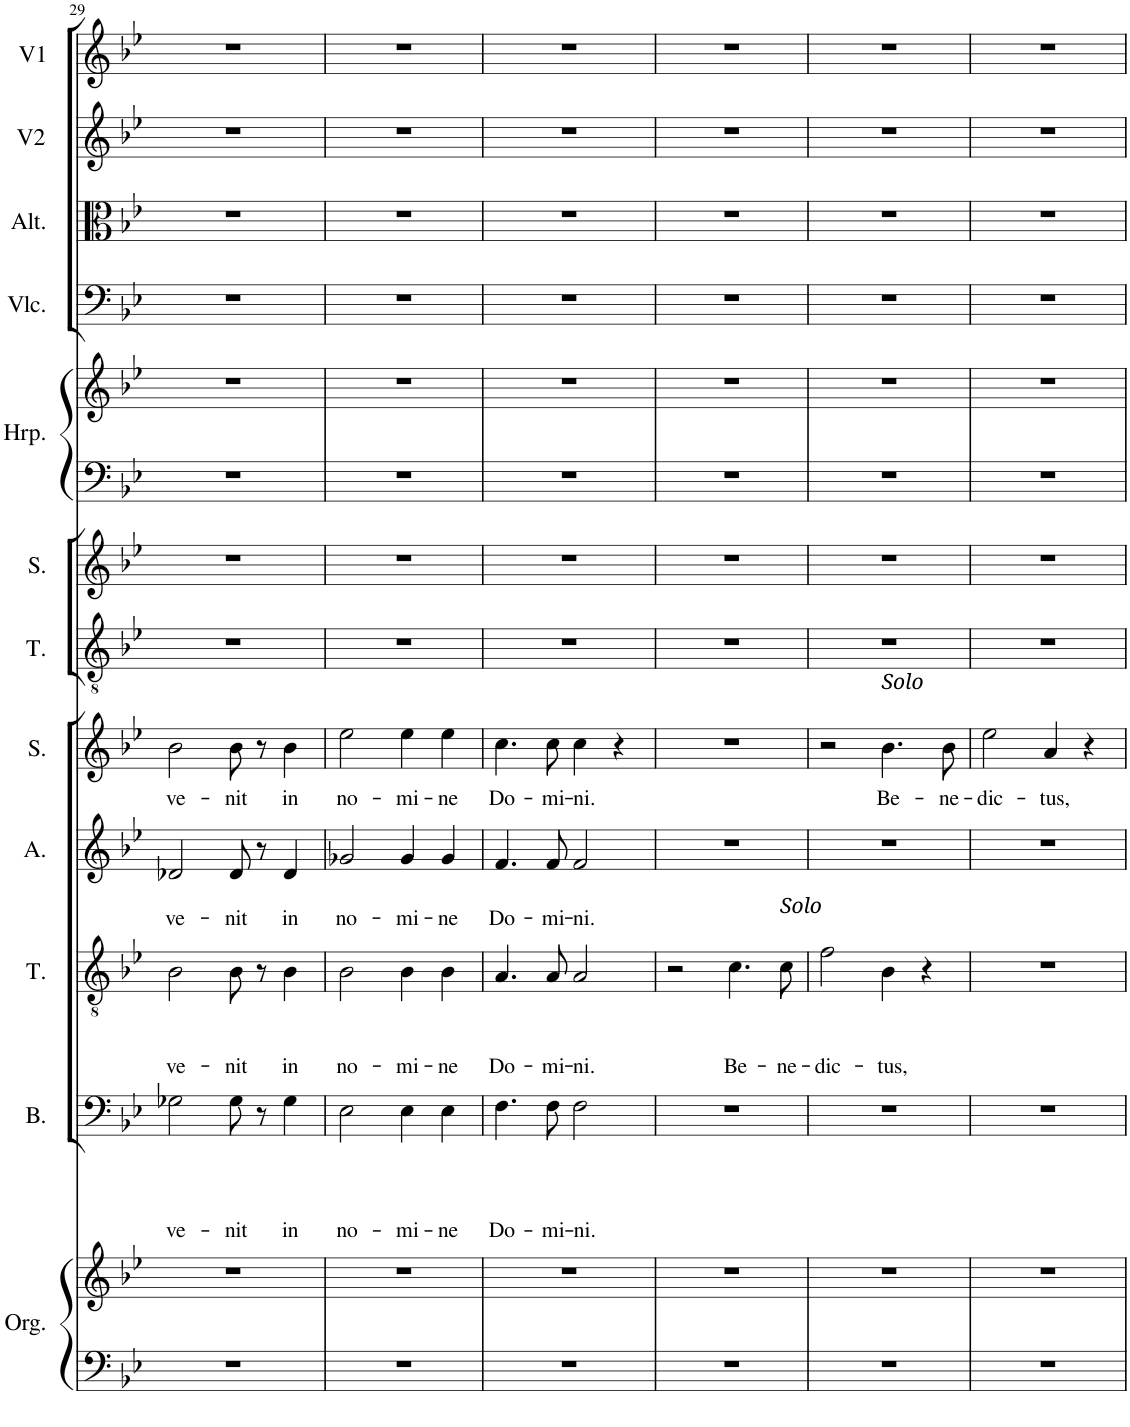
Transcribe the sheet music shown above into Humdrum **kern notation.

**kern	**kern	**kern	**text	**text	**text	**text	**kern	**text	**text	**text	**kern	**text	**text	**kern	**text	**kern	**kern	**kern	**kern	**kern	**kern	**kern	**kern
*part12	*part12	*part11	*part11	*part11	*part11	*part11	*part10	*part10	*part10	*part10	*part9	*part9	*part9	*part8	*part8	*part7	*part6	*part5	*part5	*part4	*part3	*part2	*part1
*staff14	*staff13	*staff12	*staff12	*staff12	*staff12	*staff12	*staff11	*staff11	*staff11	*staff11	*staff10	*staff10	*staff10	*staff9	*staff9	*staff8	*staff7	*staff6	*staff5	*staff4	*staff3	*staff2	*staff1
*I"Orgue	*	*I"Bass	*	*	*	*	*I"Ténor	*	*	*	*I"Alto	*	*	*I"Soprano	*	*I"Ténor Solo	*I"Soprano Solo	*I"Harpe	*	*I"Violoncelle	*I"Alto	*I"Violon 2	*I"Violon 1
*I'Org.	*	*I'B.	*	*	*	*	*I'T.	*	*	*	*I'A.	*	*	*I'S.	*	*I'T.	*I'S.	*I'Hrp.	*	*I'Vlc.	*I'Alt.	*I'V2	*I'V1
!!LO:PB:g=z
*clefF4	*clefG2	*clefF4	*	*	*	*	*clefGv2	*	*	*	*clefG2	*	*	*clefG2	*	*clefGv2	*clefG2	*clefF4	*clefG2	*clefF4	*clefC3	*clefG2	*clefG2
*k[b-e-]	*k[b-e-]	*k[b-e-]	*	*	*	*	*k[b-e-]	*	*	*	*k[b-e-]	*	*	*k[b-e-]	*	*k[b-e-]	*k[b-e-]	*k[b-e-]	*k[b-e-]	*k[b-e-]	*k[b-e-]	*k[b-e-]	*k[b-e-]
*M4/4	*M4/4	*M4/4	*	*	*	*	*M4/4	*	*	*	*M4/4	*	*	*M4/4	*	*M4/4	*M4/4	*M4/4	*M4/4	*M4/4	*M4/4	*M4/4	*M4/4
=29	=29	=29	=29	=29	=29	=29	=29	=29	=29	=29	=29	=29	=29	=29	=29	=29	=29	=29	=29	=29	=29	=29	=29
!	!	!	!	!	!	!LO:LY:b	!	!	!	!LO:LY:b	!	!	!LO:LY:b	!	!LO:LY:b	!	!	!	!	!	!	!	!
1r	1r	2G-X\	.	.	.	ve-	2B-\	.	.	ve-	2d-X/	.	ve-	2b-\	ve-	1r	1r	1r	1r	1r	1r	1r	1r
!	!	!	!	!	!	!LO:LY:b	!	!	!	!LO:LY:b	!	!	!LO:LY:b	!	!LO:LY:b	!	!	!	!	!	!	!	!
.	.	8G-\	.	.	.	-nit	8B-\	.	.	-nit	8d-/	.	-nit	8b-\	-nit	.	.	.	.	.	.	.	.
.	.	8r	.	.	.	.	8r	.	.	.	8r	.	.	8r	.	.	.	.	.	.	.	.	.
!	!	!	!	!	!	!LO:LY:b	!	!	!	!LO:LY:b	!	!	!LO:LY:b	!	!LO:LY:b	!	!	!	!	!	!	!	!
.	.	4G-\	.	.	.	in	4B-\	.	.	in	4d-/	.	in	4b-\	in	.	.	.	.	.	.	.	.
=30	=30	=30	=30	=30	=30	=30	=30	=30	=30	=30	=30	=30	=30	=30	=30	=30	=30	=30	=30	=30	=30	=30	=30
!	!	!	!	!	!	!LO:LY:b	!	!	!	!LO:LY:b	!	!	!LO:LY:b	!	!LO:LY:b	!	!	!	!	!	!	!	!
1r	1r	2E-\	.	.	.	no-	2B-\	.	.	no-	2g-X/	.	no-	2ee-\	no-	1r	1r	1r	1r	1r	1r	1r	1r
!	!	!	!	!	!	!LO:LY:b	!	!	!	!LO:LY:b	!	!	!LO:LY:b	!	!LO:LY:b	!	!	!	!	!	!	!	!
.	.	4E-\	.	.	.	-mi-	4B-\	.	.	-mi-	4g-/	.	-mi-	4ee-\	-mi-	.	.	.	.	.	.	.	.
!	!	!	!	!	!	!LO:LY:b	!	!	!	!LO:LY:b	!	!	!LO:LY:b	!	!LO:LY:b	!	!	!	!	!	!	!	!
.	.	4E-\	.	.	.	-ne	4B-\	.	.	-ne	4g-/	.	-ne	4ee-\	-ne	.	.	.	.	.	.	.	.
=31	=31	=31	=31	=31	=31	=31	=31	=31	=31	=31	=31	=31	=31	=31	=31	=31	=31	=31	=31	=31	=31	=31	=31
!	!	!	!	!	!	!LO:LY:b	!	!	!	!LO:LY:b	!	!	!LO:LY:b	!	!LO:LY:b	!	!	!	!	!	!	!	!
1r	1r	4.F\	.	.	.	Do-	4.A/	.	.	Do-	4.f/	.	Do-	4.cc\	Do-	1r	1r	1r	1r	1r	1r	1r	1r
!	!	!	!	!	!	!LO:LY:b	!	!	!	!LO:LY:b	!	!	!LO:LY:b	!	!LO:LY:b	!	!	!	!	!	!	!	!
.	.	8F\	.	.	.	-mi-	8A/	.	.	-mi-	8f/	.	-mi-	8cc\	-mi-	.	.	.	.	.	.	.	.
!	!	!	!	!	!	!LO:LY:b	!	!	!	!LO:LY:b	!	!	!LO:LY:b	!	!LO:LY:b	!	!	!	!	!	!	!	!
.	.	2F\	.	.	.	-ni.	2A/	.	.	-ni.	2f/	.	-ni.	4cc\	-ni.	.	.	.	.	.	.	.	.
.	.	.	.	.	.	.	.	.	.	.	.	.	.	4r	.	.	.	.	.	.	.	.	.
=32	=32	=32	=32	=32	=32	=32	=32	=32	=32	=32	=32	=32	=32	=32	=32	=32	=32	=32	=32	=32	=32	=32	=32
1r	1r	1r	.	.	.	.	2r	.	.	.	1r	.	.	1r	.	1r	1r	1r	1r	1r	1r	1r	1r
!	!	!	!	!	!	!	!	!	!	!LO:LY:b	!	!	!	!	!	!	!	!	!	!	!	!	!
.	.	.	.	.	.	.	4.c\	.	.	Be-	.	.	.	.	.	.	.	.	.	.	.	.	.
!	!	!	!	!	!	!	!LO:TX:a:i:t=Solo	!	!	!	!	!	!	!	!	!	!	!	!	!	!	!	!
!	!	!	!	!	!	!	!	!	!	!LO:LY:b	!	!	!	!	!	!	!	!	!	!	!	!	!
.	.	.	.	.	.	.	8c\	.	.	-ne-	.	.	.	.	.	.	.	.	.	.	.	.	.
=33	=33	=33	=33	=33	=33	=33	=33	=33	=33	=33	=33	=33	=33	=33	=33	=33	=33	=33	=33	=33	=33	=33	=33
!	!	!	!	!	!	!	!	!	!	!LO:LY:b	!	!	!	!	!	!	!	!	!	!	!	!	!
1r	1r	1r	.	.	.	.	2f\	.	.	-dic-	1r	.	.	2r	.	1r	1r	1r	1r	1r	1r	1r	1r
!	!	!	!	!	!	!	!	!	!	!	!	!	!	!LO:TX:a:i:t=Solo	!	!	!	!	!	!	!	!	!
!	!	!	!	!	!	!	!	!	!	!LO:LY:b	!	!	!	!	!LO:LY:b	!	!	!	!	!	!	!	!
.	.	.	.	.	.	.	4B-\	.	.	-tus,	.	.	.	4.b-\	Be-	.	.	.	.	.	.	.	.
.	.	.	.	.	.	.	4r	.	.	.	.	.	.	.	.	.	.	.	.	.	.	.	.
!	!	!	!	!	!	!	!	!	!	!	!	!	!	!	!LO:LY:b	!	!	!	!	!	!	!	!
.	.	.	.	.	.	.	.	.	.	.	.	.	.	8b-\	-ne-	.	.	.	.	.	.	.	.
=34	=34	=34	=34	=34	=34	=34	=34	=34	=34	=34	=34	=34	=34	=34	=34	=34	=34	=34	=34	=34	=34	=34	=34
!	!	!	!	!	!	!	!	!	!	!	!	!	!	!	!LO:LY:b	!	!	!	!	!	!	!	!
1r	1r	1r	.	.	.	.	1r	.	.	.	1r	.	.	2ee-\	-dic-	1r	1r	1r	1r	1r	1r	1r	1r
!	!	!	!	!	!	!	!	!	!	!	!	!	!	!	!LO:LY:b	!	!	!	!	!	!	!	!
.	.	.	.	.	.	.	.	.	.	.	.	.	.	4a/	-tus,	.	.	.	.	.	.	.	.
.	.	.	.	.	.	.	.	.	.	.	.	.	.	4r	.	.	.	.	.	.	.	.	.
=	=	=	=	=	=	=	=	=	=	=	=	=	=	=	=	=	=	=	=	=	=	=	=
*-	*-	*-	*-	*-	*-	*-	*-	*-	*-	*-	*-	*-	*-	*-	*-	*-	*-	*-	*-	*-	*-	*-	*-
